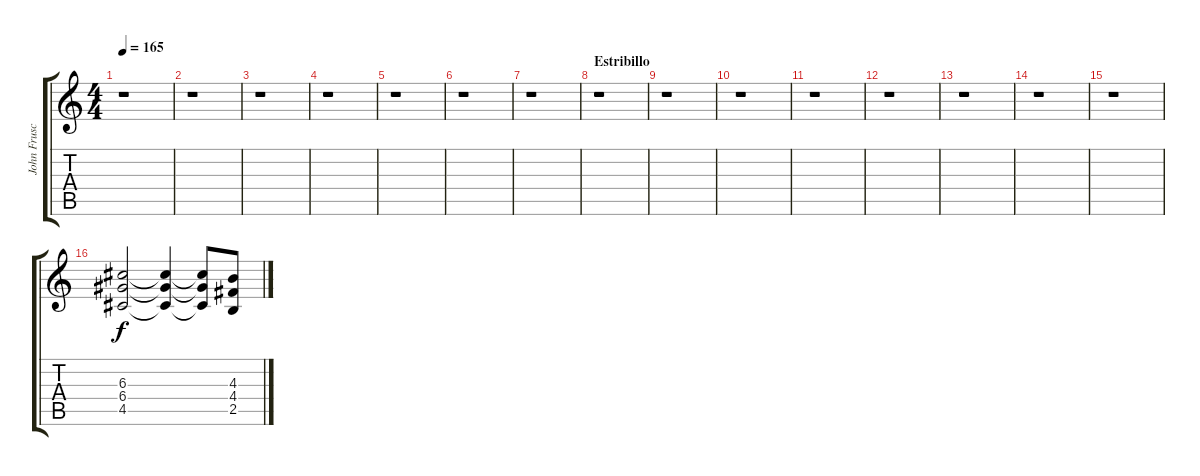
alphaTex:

\track ("John Frusciante-2" "John Frusc") {instrument distortionguitar}
\staff {score tabs}
\tuning (E4 B3 G3 D3 A2 E2) {hide}
\ts (4 4)
\tempo 165
\clef g2
\ks c
r.1{dy f} |
r.1 |
r.1 |
r.1 |
r.1 |
r.1 |
r.1 |
\section ("" "Estribillo")
r.1 |
r.1 |
r.1 |
r.1 |
r.1 |
r.1 |
r.1 |
r.1 |
(6.3 6.4 4.5).2 (6.3{t} 6.4{t} 4.5{t}).4 (6.3{t} 6.4{t} 4.5{t}).8 (4.3 4.4 2.5).8
